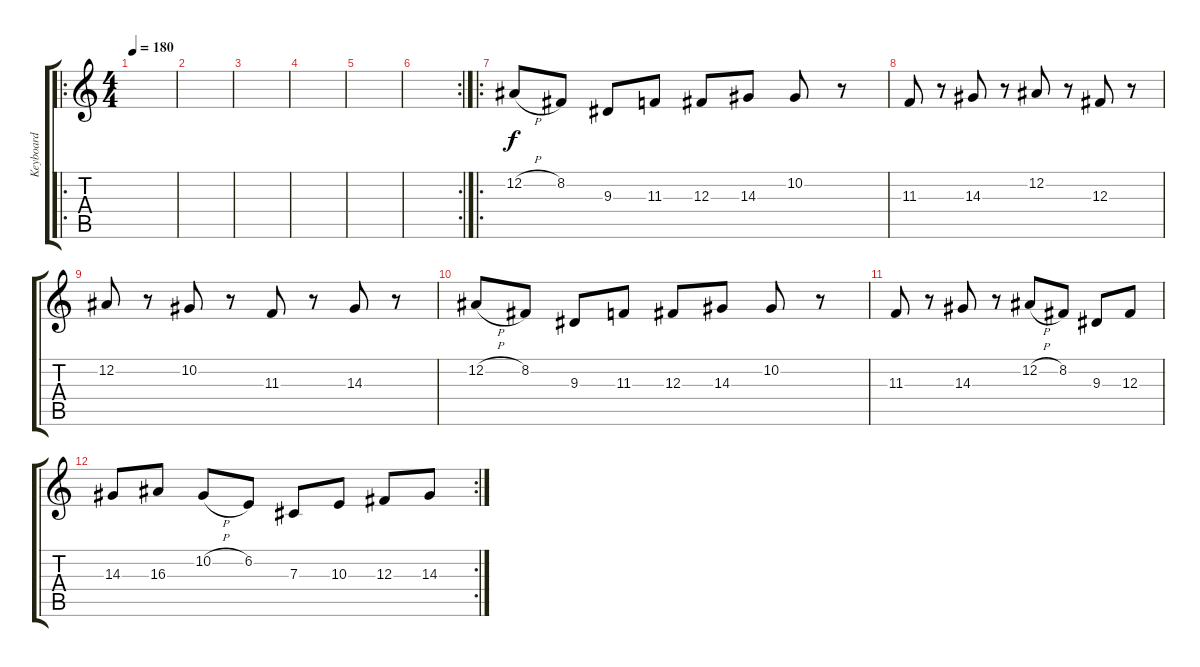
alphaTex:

\track ("Keyboard" "Keyboard") {instrument lead2sawtooth}
\staff {score tabs}
\tuning (Eb4 Bb3 Gb3 Db3 Ab2 Eb2) {hide}
\ro
\ts (4 4)
\tempo 180
\clef g2
\ks c
|
|
|
|
|
\rc 2
|
\ro
12.2{h}.8 8.2.8 9.3.8 11.3.8 12.3.8 14.3.8 10.2.8 r.8 |
11.3.8 r.8 14.3.8 r.8 12.2.8 r.8 12.3.8 r.8 |
12.2.8 r.8 10.2.8 r.8 11.3.8 r.8 14.3.8 r.8 |
12.2{h}.8 8.2.8 9.3.8 11.3.8 12.3.8 14.3.8 10.2.8 r.8 |
11.3.8 r.8 14.3.8 r.8 12.2{h}.8 8.2.8 9.3.8 12.3.8 |
\rc 2
14.3.8 16.3.8 10.2{h}.8 6.2.8 7.3.8 10.3.8 12.3.8 14.3.8
